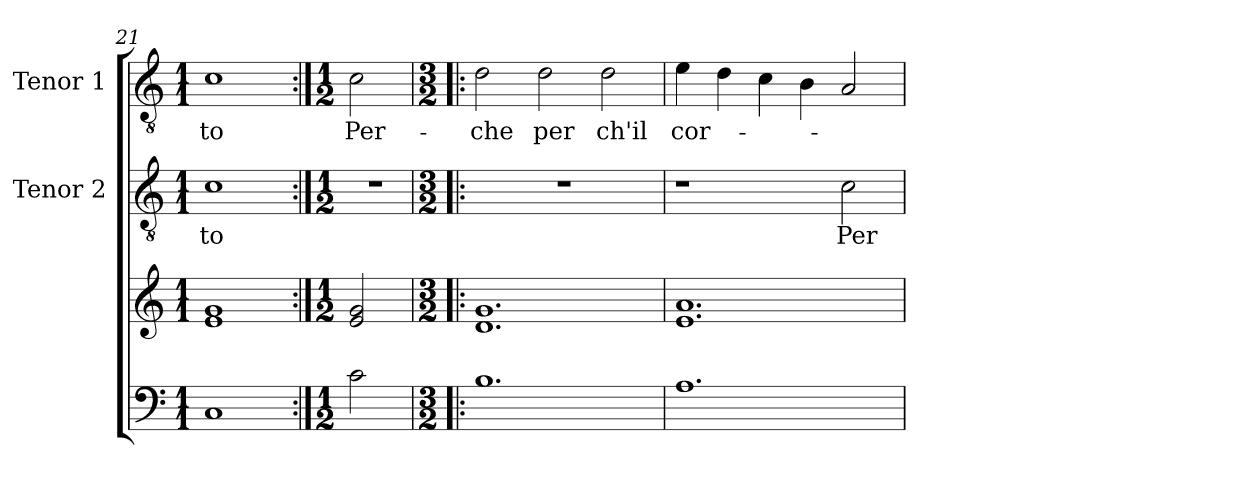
**kern	**kern	**kern	**text	**kern	**text
*part3	*part3	*part2	*part2	*part1	*part1
*staff4	*staff3	*staff2	*staff2	*staff1	*staff1
*	*	*I"Tenor 2	*	*I"Tenor 1	*
*	*	*I'T 2	*	*I'T 1	*
*clefF4	*clefG2	*clefGv2	*	*clefGv2	*
*k[]	*k[]	*k[]	*	*k[]	*
*C:	*C:	*C:	*	*C:	*
*M1/1	*M1/1	*M1/1	*	*M1/1	*
=21	=21	=21	=21	=21	=21
1C	1e 1g	1c	-to	1c	-to
=22:|!	=22:|!	=22:|!	=22:|!	=22:|!	=22:|!
*M1/2	*M1/2	*M1/2	*	*M1/2	*
2c\	2e/ 2g/	2r	.	2c\	Per-
=23!|:	=23!|:	=23!|:	=23!|:	=23!|:	=23!|:
*M3/2	*M3/2	*M3/2	*	*M3/2	*
1.B	1.d 1.g	1.r	.	2d\	-che
.	.	.	.	2d\	per
.	.	.	.	2d\	ch'il
!!LO:LB:g=z
=24	=24	=24	=24	=24	=24
1.A	1.e 1.a	1r	.	4e\	cor-
.	.	.	.	4d\	.
.	.	.	.	4c\	.
.	.	.	.	4B\	.
.	.	2c\	Per	2A/	.
=	=	=	=	=	=
*-	*-	*-	*-	*-	*-
